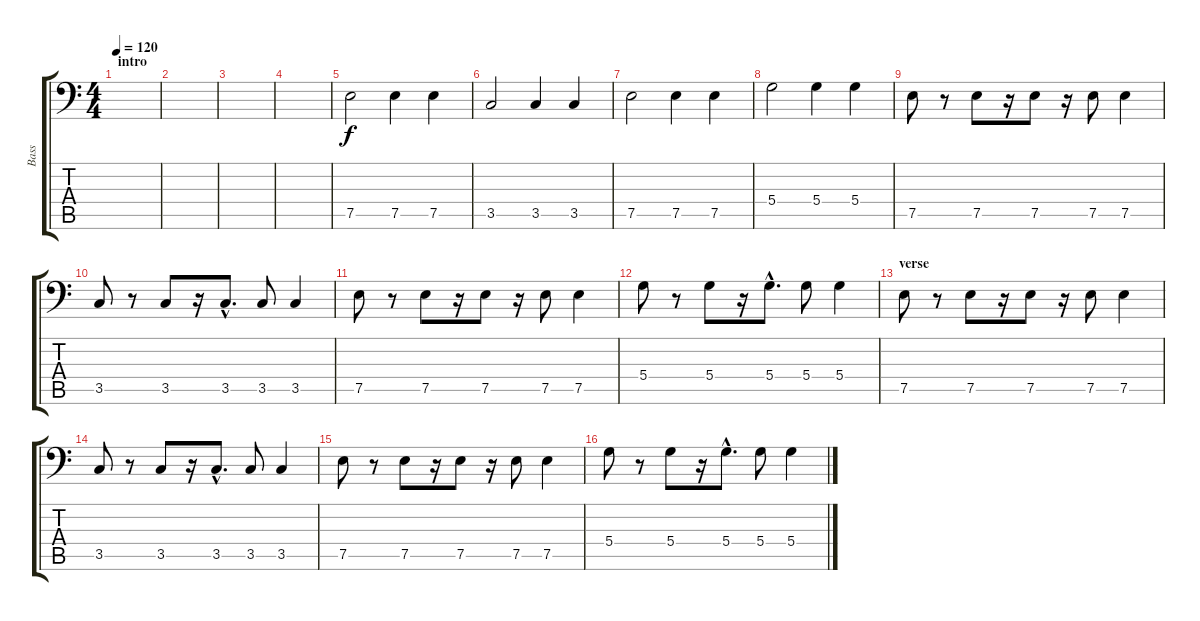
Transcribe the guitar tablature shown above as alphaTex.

\track ("Bass" "Bass") {instrument electricbassfinger}
\staff {score tabs}
\tuning (E3 B2 G2 D2 A1 E1) {hide}
\ts (4 4)
\section ("" "intro")
\tempo 120
\clef f4
\ks c
|
|
|
|
7.5.2 7.5.4 7.5.4 |
3.5.2 3.5.4 3.5.4 |
7.5.2 7.5.4 7.5.4 |
5.4.2 5.4.4 5.4.4 |
7.5.8 r.8 7.5.8 r.16 7.5.8 r.16 7.5.8 7.5.4 |
3.5.8 r.8 3.5.8 r.16 3.5{hac}.8{d} 3.5.8 3.5.4 |
7.5.8 r.8 7.5.8 r.16 7.5.8 r.16 7.5.8 7.5.4 |
5.4.8 r.8 5.4.8 r.16 5.4{hac}.8{d} 5.4.8 5.4.4 |
\section ("" "verse")
7.5.8 r.8 7.5.8 r.16 7.5.8 r.16 7.5.8 7.5.4 |
3.5.8 r.8 3.5.8 r.16 3.5{hac}.8{d} 3.5.8 3.5.4 |
7.5.8 r.8 7.5.8 r.16 7.5.8 r.16 7.5.8 7.5.4 |
5.4.8 r.8 5.4.8 r.16 5.4{hac}.8{d} 5.4.8 5.4.4
